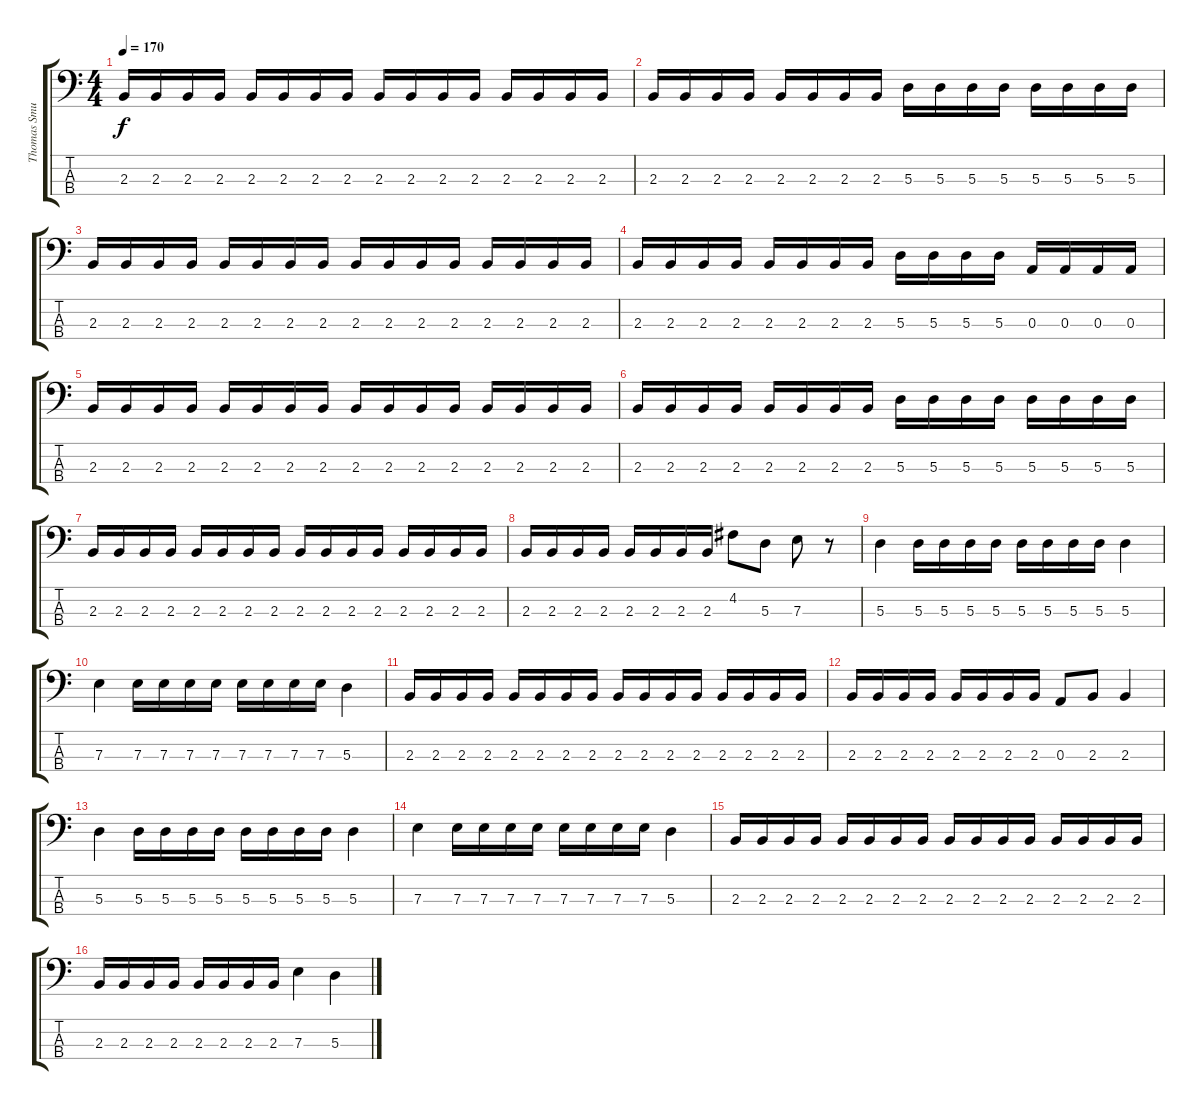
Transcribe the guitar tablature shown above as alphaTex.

\track ("Thomas Smuszynski" "Thomas Smu") {instrument electricbassfinger}
\staff {score tabs}
\tuning (G2 D2 A1 E1) {hide}
\ts (4 4)
\tempo 170
\clef f4
\ks c
2.3.16{dy f} 2.3.16 2.3.16 2.3.16 2.3.16 2.3.16 2.3.16 2.3.16 2.3.16 2.3.16 2.3.16 2.3.16 2.3.16 2.3.16 2.3.16 2.3.16 |
2.3.16 2.3.16 2.3.16 2.3.16 2.3.16 2.3.16 2.3.16 2.3.16 5.3.16 5.3.16 5.3.16 5.3.16 5.3.16 5.3.16 5.3.16 5.3.16 |
2.3.16 2.3.16 2.3.16 2.3.16 2.3.16 2.3.16 2.3.16 2.3.16 2.3.16 2.3.16 2.3.16 2.3.16 2.3.16 2.3.16 2.3.16 2.3.16 |
2.3.16 2.3.16 2.3.16 2.3.16 2.3.16 2.3.16 2.3.16 2.3.16 5.3.16 5.3.16 5.3.16 5.3.16 0.3.16 0.3.16 0.3.16 0.3.16 |
2.3.16 2.3.16 2.3.16 2.3.16 2.3.16 2.3.16 2.3.16 2.3.16 2.3.16 2.3.16 2.3.16 2.3.16 2.3.16 2.3.16 2.3.16 2.3.16 |
2.3.16 2.3.16 2.3.16 2.3.16 2.3.16 2.3.16 2.3.16 2.3.16 5.3.16 5.3.16 5.3.16 5.3.16 5.3.16 5.3.16 5.3.16 5.3.16 |
2.3.16 2.3.16 2.3.16 2.3.16 2.3.16 2.3.16 2.3.16 2.3.16 2.3.16 2.3.16 2.3.16 2.3.16 2.3.16 2.3.16 2.3.16 2.3.16 |
2.3.16 2.3.16 2.3.16 2.3.16 2.3.16 2.3.16 2.3.16 2.3.16 4.2.8 5.3.8 7.3.8 r.8 |
5.3.4 5.3.16 5.3.16 5.3.16 5.3.16 5.3.16 5.3.16 5.3.16 5.3.16 5.3.4 |
7.3.4 7.3.16 7.3.16 7.3.16 7.3.16 7.3.16 7.3.16 7.3.16 7.3.16 5.3.4 |
2.3.16 2.3.16 2.3.16 2.3.16 2.3.16 2.3.16 2.3.16 2.3.16 2.3.16 2.3.16 2.3.16 2.3.16 2.3.16 2.3.16 2.3.16 2.3.16 |
2.3.16 2.3.16 2.3.16 2.3.16 2.3.16 2.3.16 2.3.16 2.3.16 0.3.8 2.3.8 2.3.4 |
5.3.4 5.3.16 5.3.16 5.3.16 5.3.16 5.3.16 5.3.16 5.3.16 5.3.16 5.3.4 |
7.3.4 7.3.16 7.3.16 7.3.16 7.3.16 7.3.16 7.3.16 7.3.16 7.3.16 5.3.4 |
2.3.16 2.3.16 2.3.16 2.3.16 2.3.16 2.3.16 2.3.16 2.3.16 2.3.16 2.3.16 2.3.16 2.3.16 2.3.16 2.3.16 2.3.16 2.3.16 |
2.3.16 2.3.16 2.3.16 2.3.16 2.3.16 2.3.16 2.3.16 2.3.16 7.3.4 5.3.4
